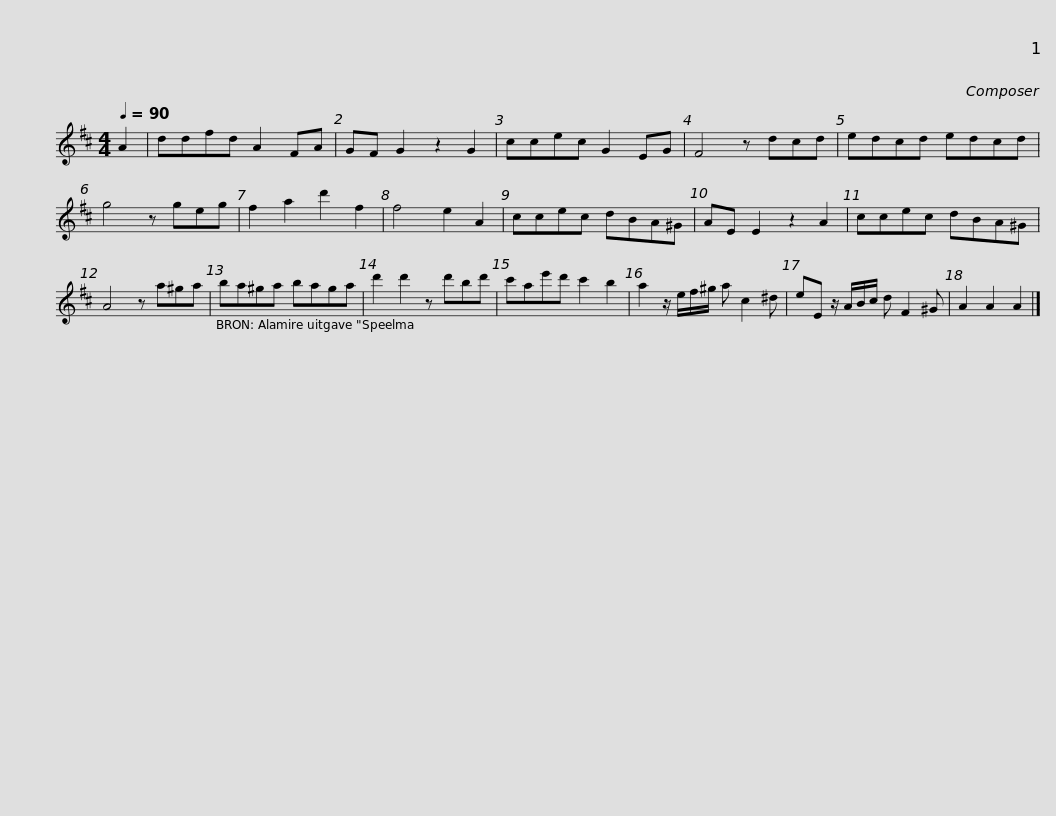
X:1
L:1/8
Q:1/4=90
M:4/4
I:linebreak $
K:D
V:1 treble
V:1
 A2 | ddfd A2 FA | GF G2 z2 G2 | ccec G2 EG | F4 z dcd | %5
 edcd edcd | g4 z geg |$ f2 a2 d'2 f2 | f4 e2 A2 | ccec dBA^G | %10
 AE E2 z2 A2 | ccec dBA^G | A4 z a^ga |$ ba^ga baga | d'2 d'2 z d'bd' | %15
 c'ae'd' c'2 b2 | a2 z/ e/f/^g/ a c2 ^d | eE z/ A/B/c/ d F2 ^G | A2 A2 A2 |] %19
